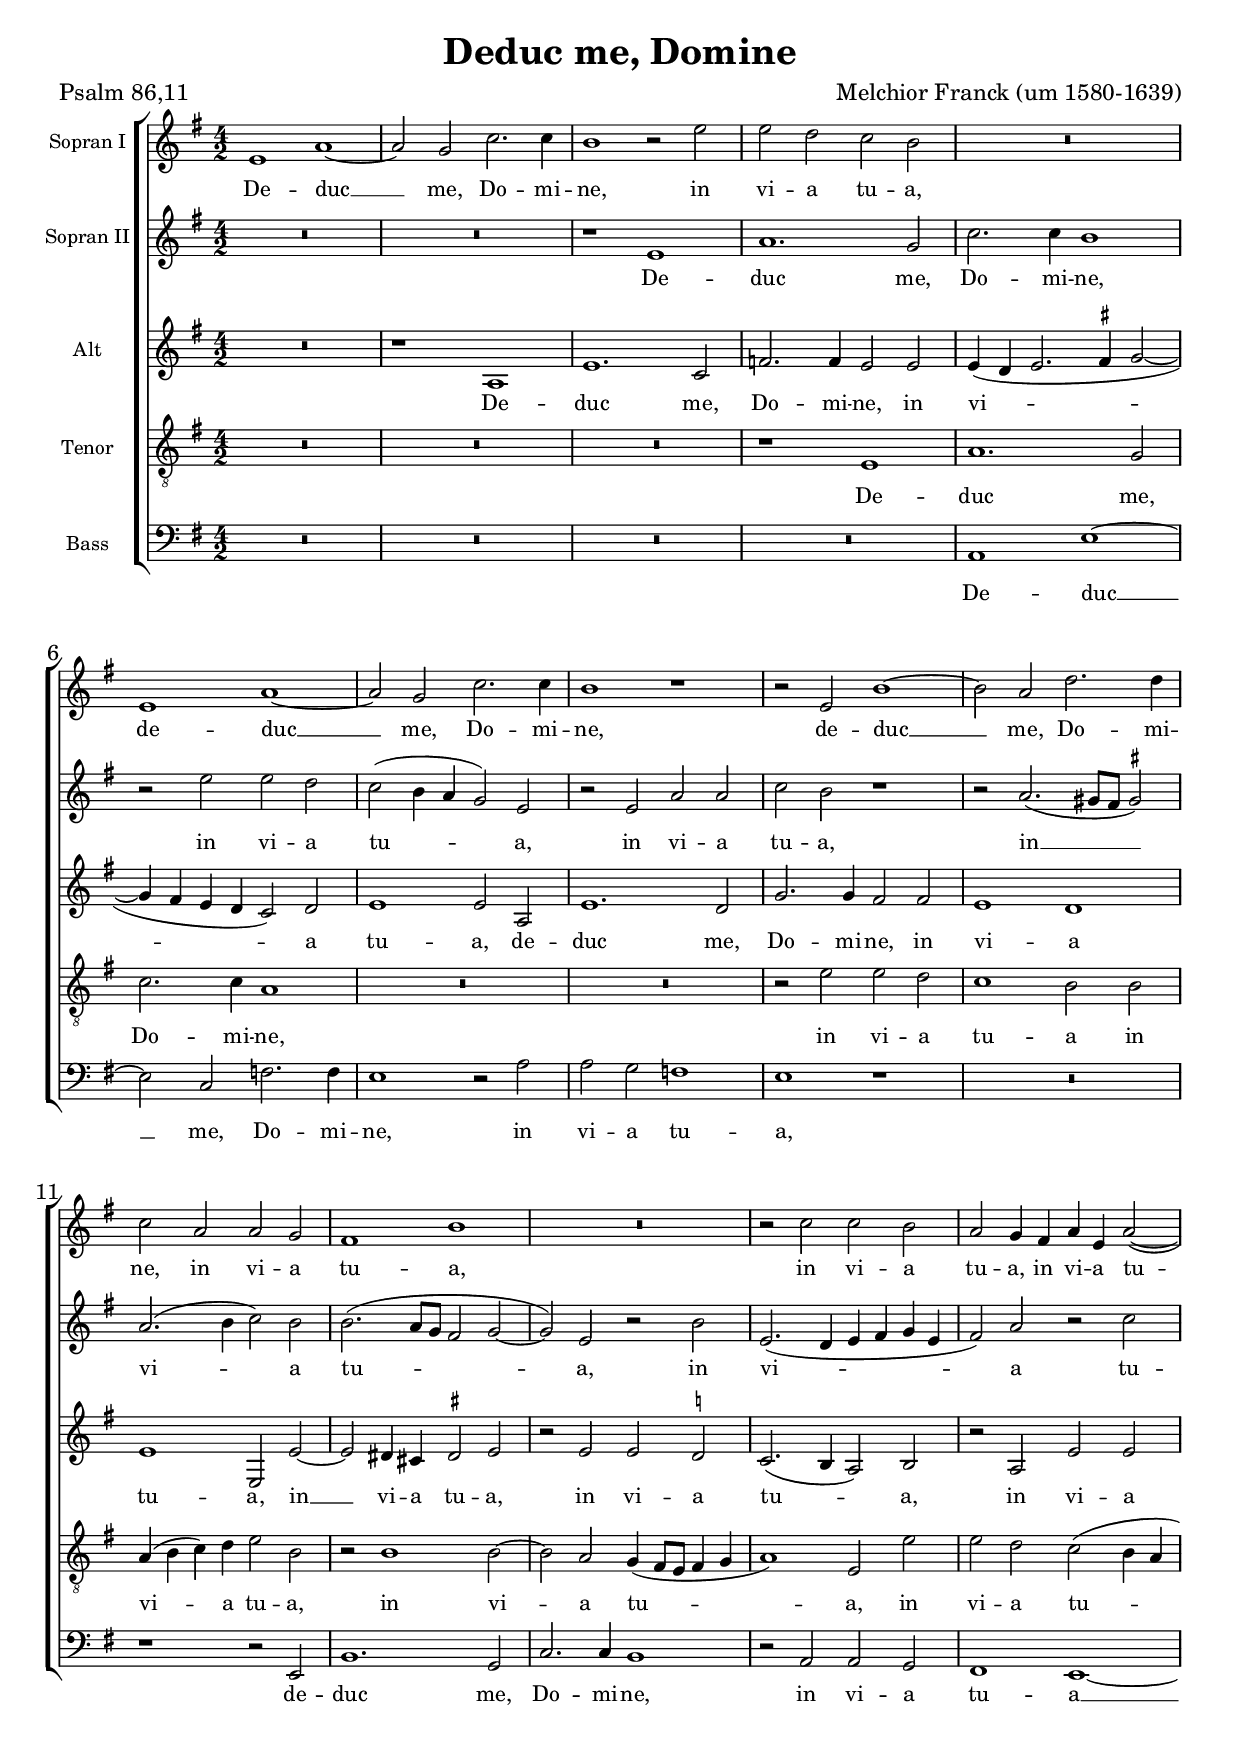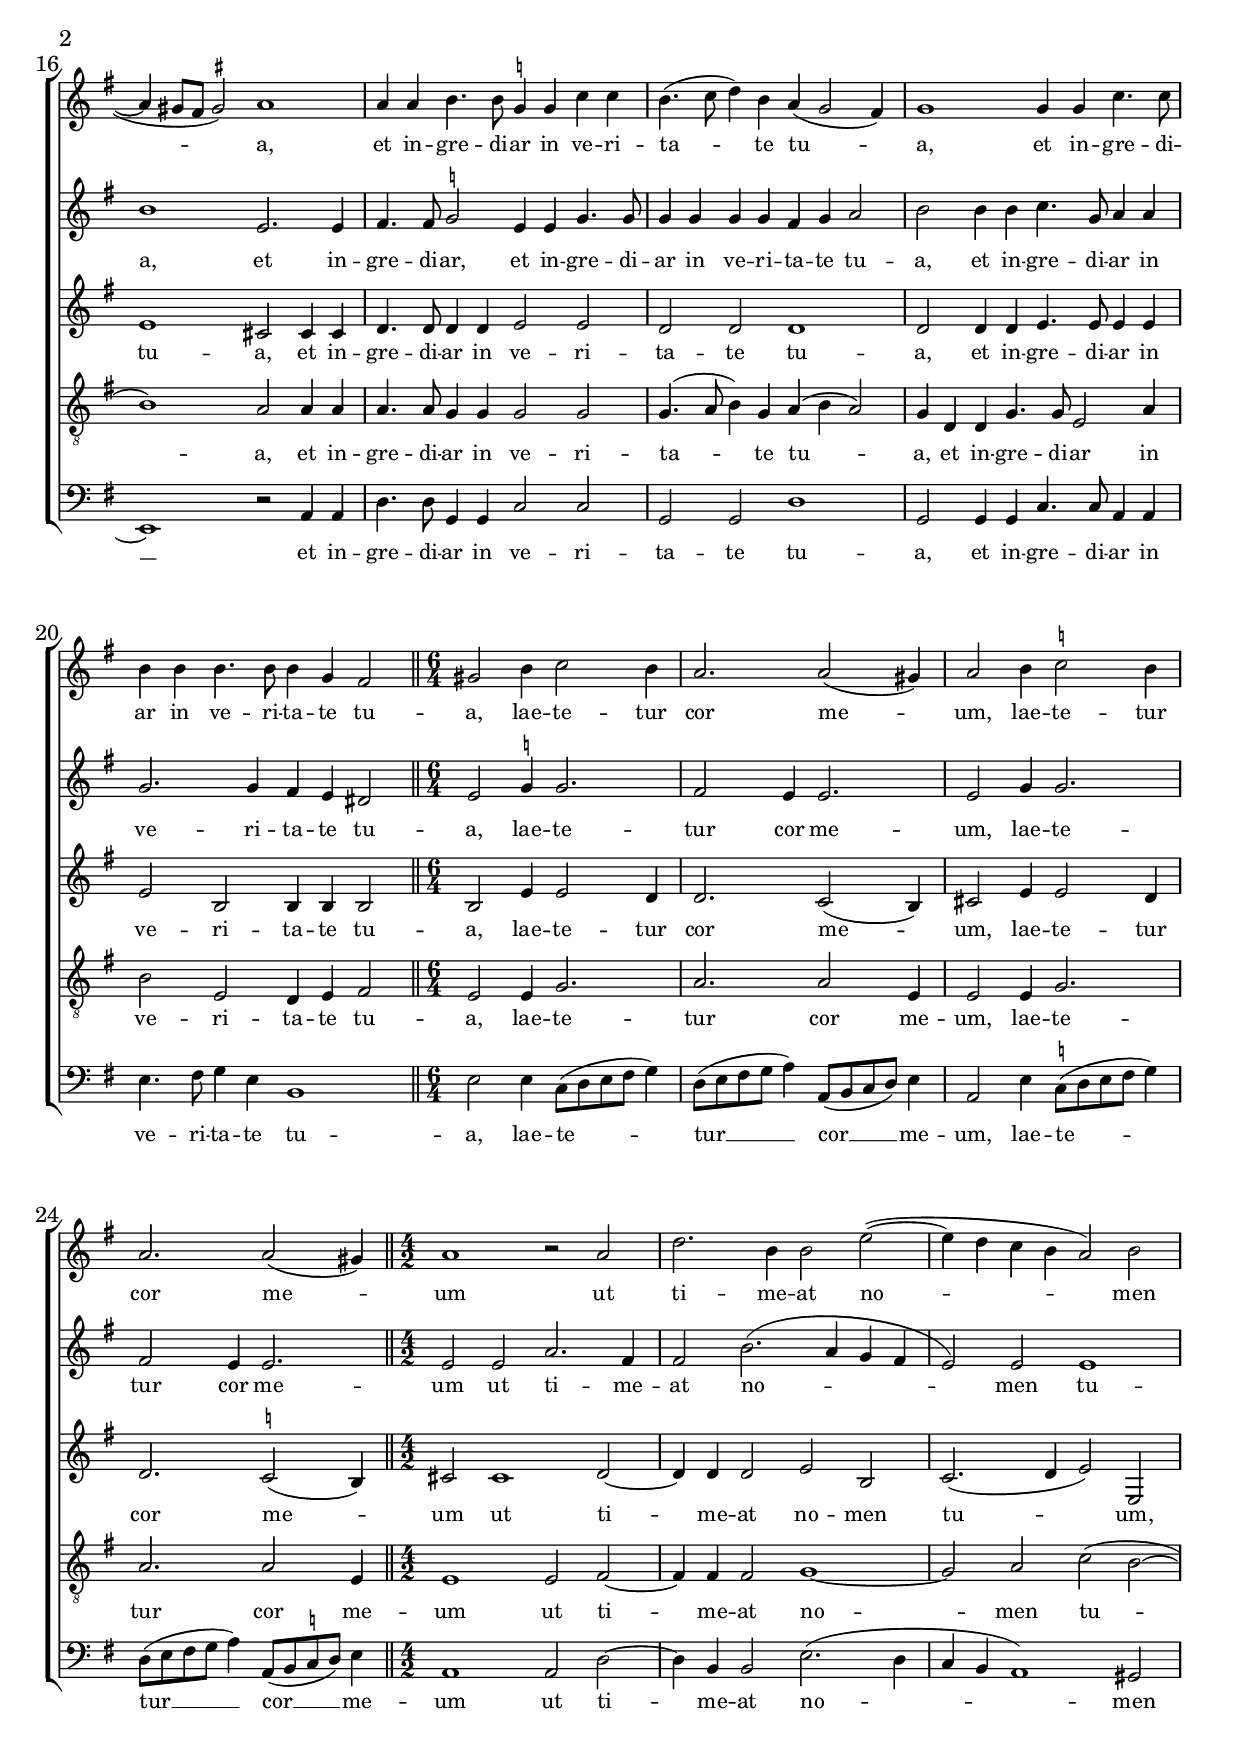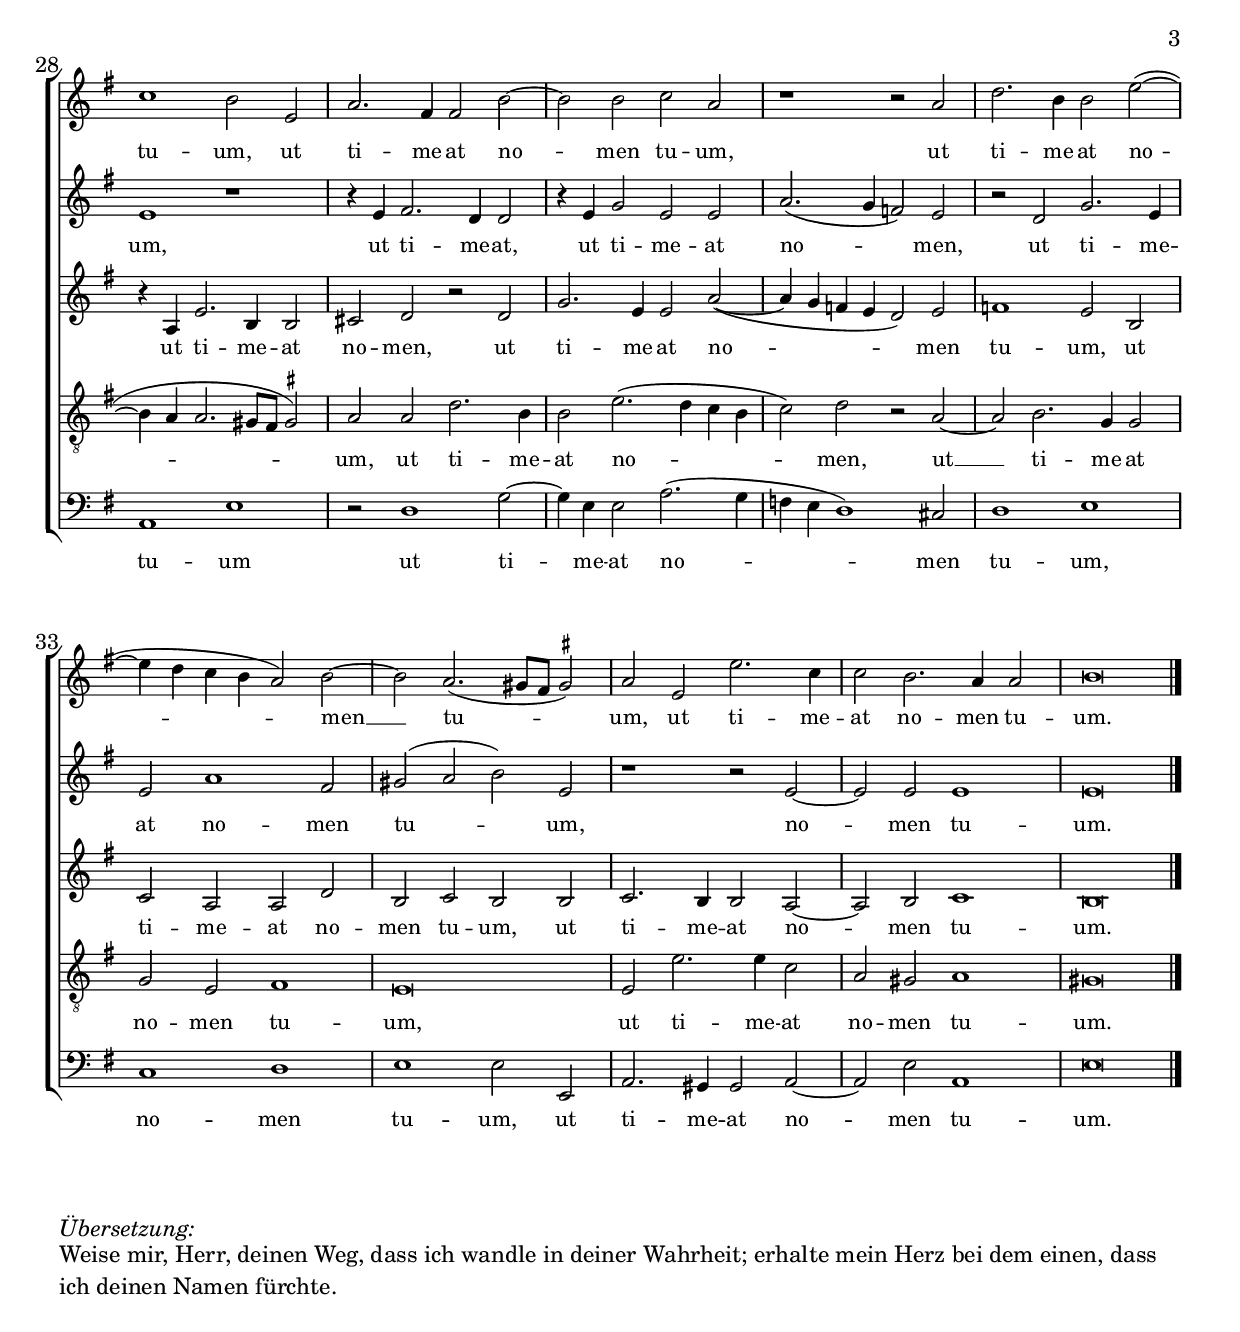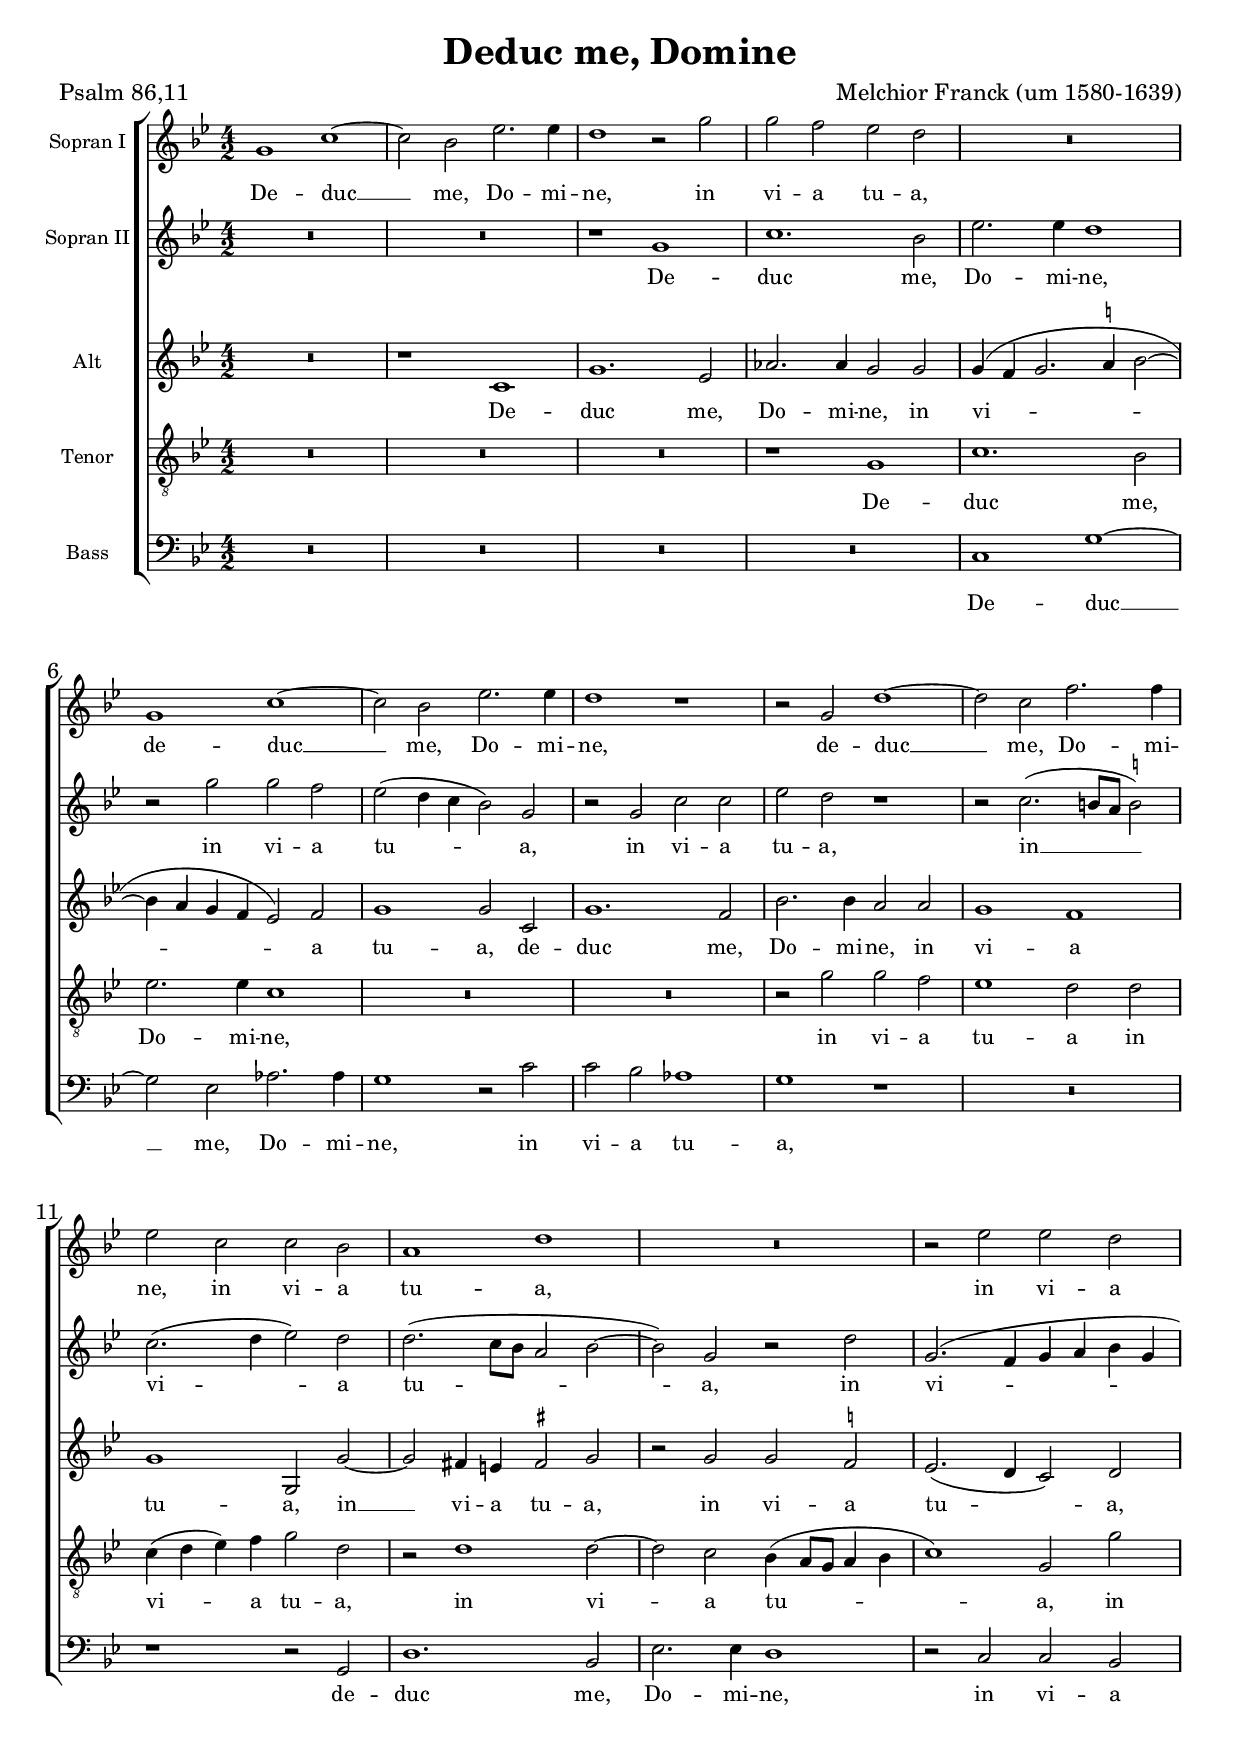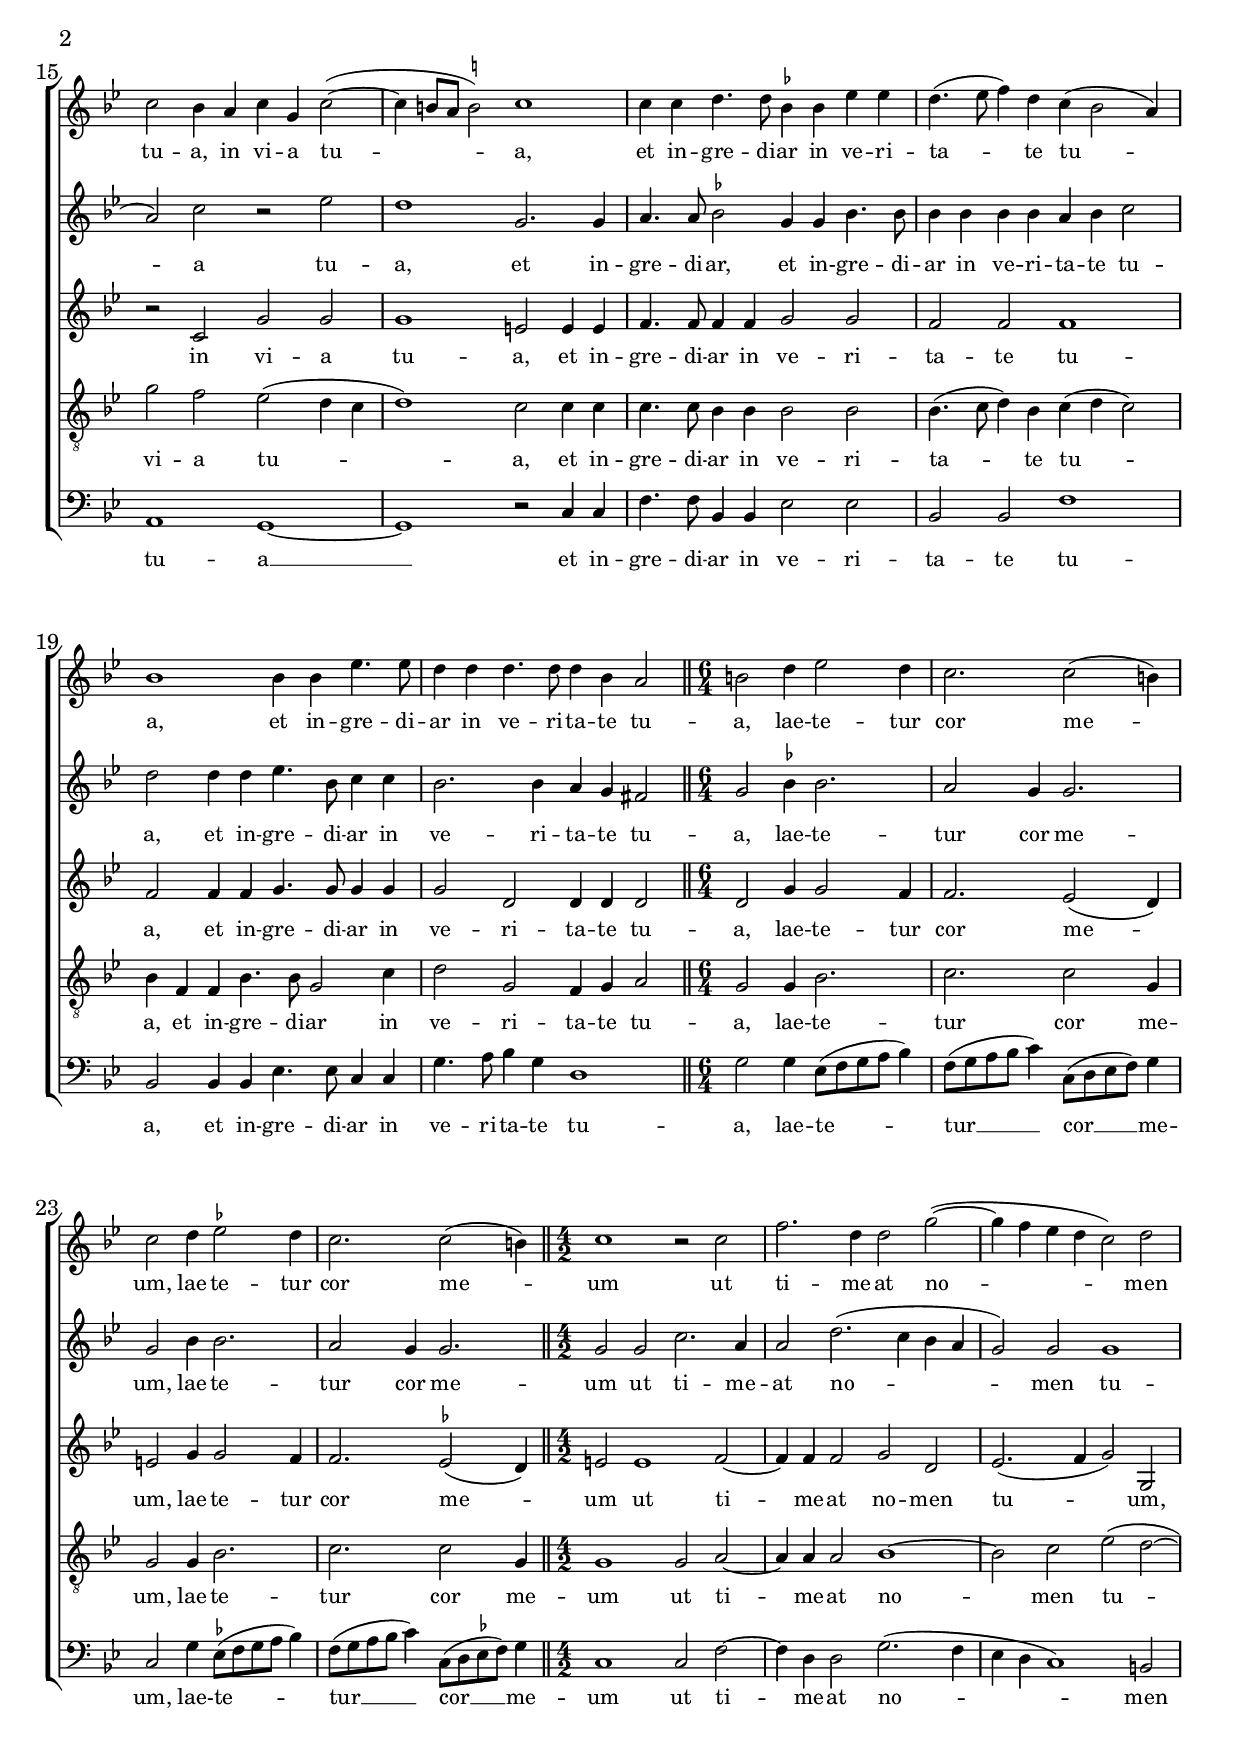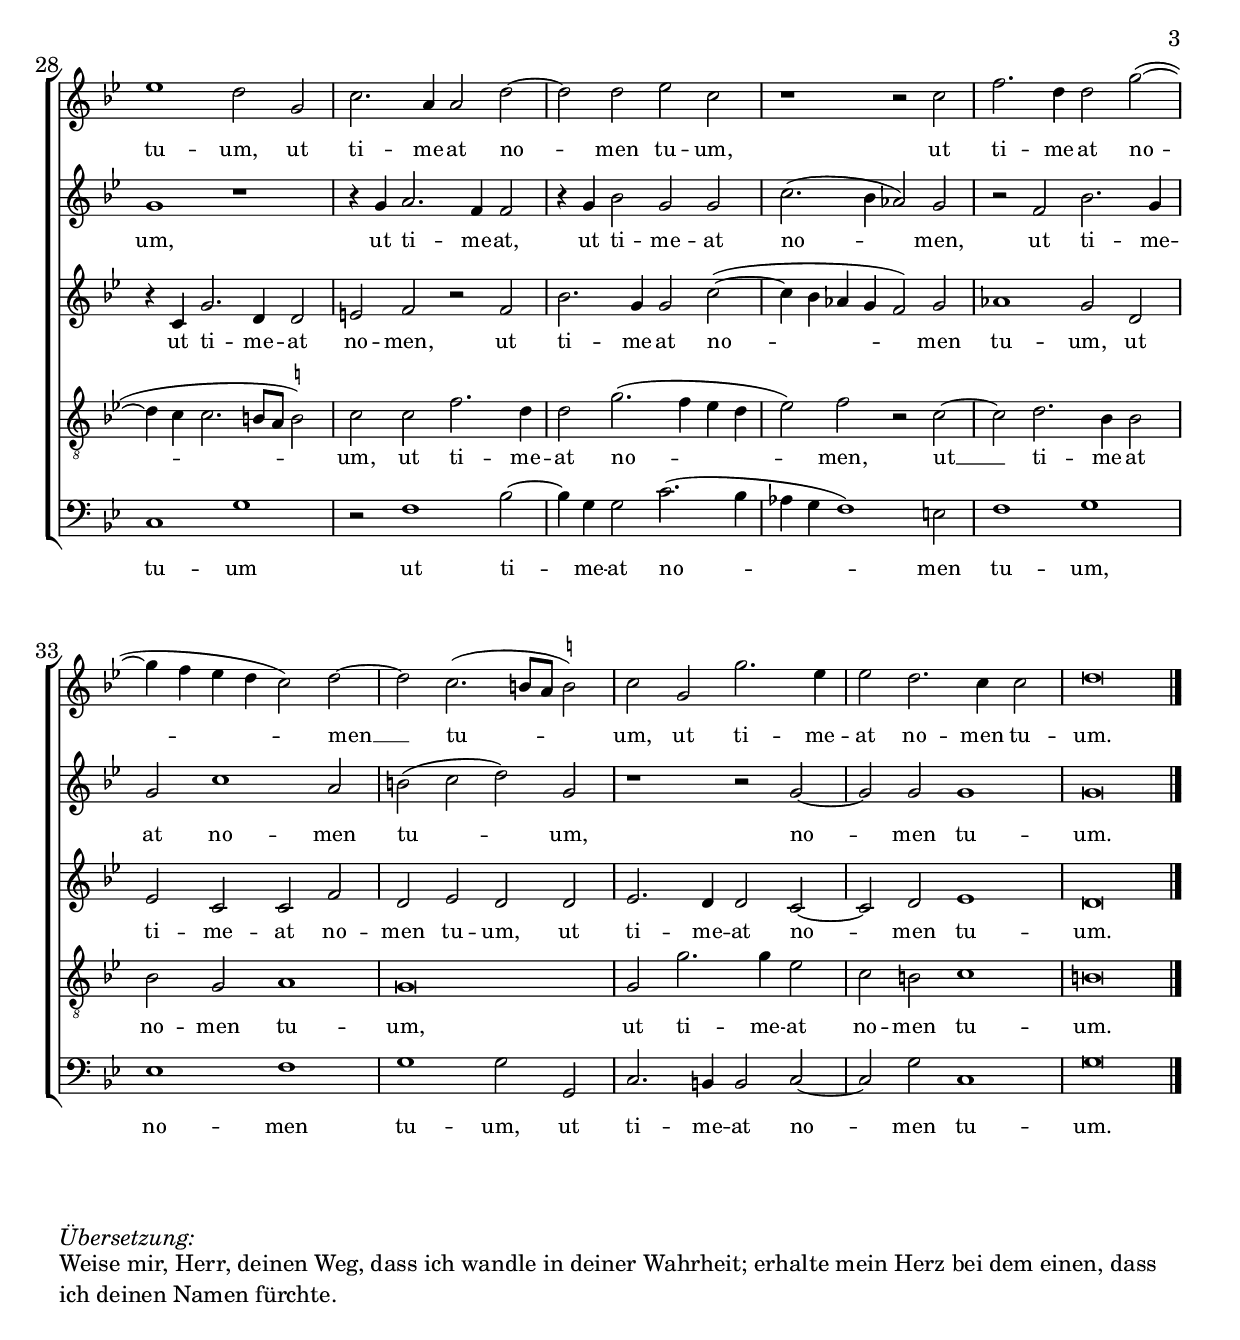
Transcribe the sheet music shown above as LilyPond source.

\version "2.22.1"

\header {
  title = "Deduc me, Domine"
  composer = "Melchior Franck (um 1580-1639)"
  poet = "Psalm 86,11"
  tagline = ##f
}

\paper {
  #(set-paper-size "a4")
}

\layout {
  #(layout-set-staff-size 17) 
  \override Score.BarNumber.font-size = #1
}

chormidi = \with {midiInstrument = "choir aahs"}

ficta = { \once \set suggestAccidentals = ##t }

\version "2.22.1"


tSopranI = \lyricmode {
  De -- duc __ me, Do -- mi -- ne, in vi -- a tu -- a,
  de -- duc __ me, Do -- mi -- ne, de -- duc __
  me, Do -- mi -- ne, in vi -- a tu -- a,
  
  in vi -- a tu -- a, in vi -- a tu -- a, et in -- gre -- di -- ar in ve -- ri --
  ta -- te tu -- a, et in -- gre -- di -- ar in ve -- ri -- ta -- te tu --
  a, lae -- te -- tur cor me -- um, lae -- te -- tur cor me --
  
  um ut ti -- me -- at no -- men tu -- um, ut
  ti -- me -- at no -- men tu -- um, ut ti -- me -- at no --
  men __ tu -- um, ut ti -- me -- at no -- men tu -- um.
}

tSopranII = \lyricmode {
  De -- duc me,
  Do -- mi -- ne, in vi -- a tu -- a, in vi -- a tu -- a,
  in __ vi -- a tu -- a, in
  
  vi -- a tu -- a, et in -- gre -- di -- ar, et in -- gre -- di --
  ar in ve -- ri -- ta -- te tu -- a, et in -- gre -- di -- ar in ve -- ri -- ta -- te tu --
  a, lae -- te -- tur cor me -- um, lae -- te -- tur cor me --
  
  um ut ti -- me -- at no -- men tu -- um,
  ut ti -- me -- at, ut ti -- me -- at no -- men, ut ti -- me --
  at no -- men tu -- um, no -- men tu -- um.
}

tAlt = \lyricmode {
  De -- duc me, Do -- mi -- ne, in
  vi -- a tu -- a, de -- duc me, Do -- mi -- ne, in
  vi -- a tu -- a, in __ vi -- a tu -- a, in vi -- a
  
  tu -- a, in vi -- a tu -- a, et in -- gre -- di -- ar in ve -- ri --
  ta -- te tu -- a, et in -- gre -- di -- ar in ve -- ri -- ta -- te tu --
  a, lae -- te -- tur cor me -- um, lae -- te -- tur cor me --
  
  um ut ti -- me -- at no -- men tu -- um, ut ti -- me -- at
  no -- men, ut ti -- me -- at no -- men tu -- um, ut
  ti -- me -- at no -- men tu -- um, ut ti -- me -- at no -- men tu -- um.
}

tTenor = \lyricmode {
  De --
  duc me, Do -- mi -- ne, in vi -- a
  tu -- a in vi -- a tu -- a, in vi -- a tu --
  
  a, in vi -- a tu -- a, et in -- gre -- di -- ar in ve -- ri --
  ta -- te tu -- a, et in -- gre -- di -- ar in ve -- ri -- ta -- te tu --
  a, lae -- te -- tur cor me -- um, lae -- te -- tur cor me --
  
  um ut ti -- me -- at no -- men tu -- 
  um, ut ti -- me -- at no -- men, ut __ ti -- me -- at
  no -- men tu -- um, ut ti -- me -- at no -- men tu -- um.
}

tBass = \lyricmode {
  %
  De -- duc __ me, Do -- mi -- ne, in vi -- a tu -- a,
  de -- duc me, Do -- mi -- ne,
  
  in vi -- a tu -- a __ et in -- gre -- di -- ar in ve -- ri --
  ta -- te tu -- a, et in -- gre -- di -- ar in ve -- ri -- ta -- te tu --
  a, lae -- te -- tur __ cor __ me -- um, lae -- te -- tur __ cor __ me --
  
  um ut ti -- me -- at no -- men tu -- um
  ut ti -- me -- at no -- men tu -- um,
  no -- men tu -- um, ut ti -- me -- at no -- men tu -- um.
}

\version "2.22.1"

global = {
  \key e \minor
  \time 4/2
  \autoBeamOff
}

Sechser = { \bar "||" \time 6/4 }
Vierer = { \bar "||" \time 4/2 }


nSopranI = \relative c' {
  \global
  e1 a~ | a2 g c2. c4 | b1 r2 e | e d c b |
  R\breve | e,1 a~ | a2 g c2. c4 | b1 r | r2 e, b'1~ |
  b2 a d2. d4 | c2 a a g | fis1 b | R\breve 
  
  r2 c c b | a g4 fis a e a2~( | a4 gis8[ fis] \ficta gis!2) a1 | a4 a b4. b8 \ficta g!4 g c c |
  b4.( c8 d4) b a( g2 fis4) | g1 g4 g c4. c8 | b4 b b4. b8 b4 g fis2 |
  \Sechser gis b4 c2 b4 | a2. a2( gis4) | a2 b4 \ficta c!2 b4 | a2. a2( gis4) |
  
  \Vierer a1 r2 a | d2. b4 b2 e~( | e4 d c b a2) b | c1 b2 e, |
  a2. fis4 fis2 b~ | b b c a | r1 r2 a | d2. b4 b2 e~( |
  e4 d c b a2) b~ | b a2.( gis8[ fis] \ficta gis!2) | a e e'2. c4 | c2 b2. a4 a2 | b\breve \bar "|."
}

nSopranII = \relative c' {
  \global
  R\breve*2 | r1 e | a1. g2 |
  c2. c4 b1 | r2 e e d | c( b4 a g2) e | r e a a | c b r1 |
  r2 a2.( gis8[ fis] \ficta gis!2) | a2.( b4 c2) b2 | b2.( a8[ g] fis2 g~ | g) e r b' |
  
  e,2.( d4 e fis g e | fis2) a r c | b1 e,2. e4 | fis4. fis8 \ficta g!2 e4 e g4. g8 |
  g4 g g g fis g a2 | b b4 b c4. g8 a4 a | g2. g4 fis e dis2 |
  \Sechser e2 \ficta g!4 g2. | fis2 e4 e2. | e2 g4 g2. | fis2 e4 e2. |
  
  \Vierer e2 e a2. fis4 | fis2 b2.( a4 g fis | e2) e e1 | e r |
  r4 e fis2. d4 d2 | r4 e g2 e e | a2.( g4 f2) e | r d g2. e4 |
  e2 a1 fis2 | gis( a b) e, | r1 r2 e~ | e e e1 | e\breve \bar "|."
}

nAlt = \relative c' {
  \global
  R\breve | r1 a | e'1. c2 | f2. f4 e2 e |
  e4( d e2. \ficta fis!4 g2~ | g4 fis e d c2) d | e1 e2 a, | e'1. d2 | g2. g4 fis2 fis |
  e1 d | e e,2 e'2~ | e dis4 cis \ficta dis!2 e | r e e \ficta d! |
  
  c2.( b4 a2) b | r a e' e | e1 cis2 cis4 cis | d4. d8 d4 d e2 e |
  d d d1 | d2 d4 d e4. e8 e4 e | e2 b b4 b b2 |
  \Sechser b2 e4 e2 d4 | d2. c2( b4) | cis2 e4 e2 d4 | d2. \ficta c!2( b4) |
  
  \Vierer cis2 cis1 d2~ | d4 d d2 e b | c2.( d4 e2) e, | r4 a e'2. b4 b2 |
  cis d r d | g2. e4 e2 a2~( | a4 g f e d2) e | f1 e2 b |
  c a a d | b c b b | c2. b4 b2 a~ | a b c1 | b\breve \bar "|."
}

nTenor = \relative c {
  \global
  R\breve*3 | r1 e |
  a1. g2 | c2. c4 a1 | R\breve*2 | r2 e' e d |
  c1 b2 b | a4( b c) d e2 b | r b1 b2~ | b a g4( fis8[ e] fis4 g |
  
  a1) e2 e' | e d c( b4 a | b1) a2 a4 a | a4. a8 g4 g g2 g |
  g4.( a8 b4) g a( b a2) | g4 d d g4. g8 e2 a4 | b2 e, d4 e fis2 |
  \Sechser e2 e4 g2. | a2. a2 e4 | e2 e4 g2. | a2. a2 e4 |
  
  \Vierer e1 e2 fis~ | fis4 fis fis2 g1~ | g2 a c( b~ | b4 a a2. gis8[ fis] \ficta gis!2) |
  a a d2. b4 | b2 e2.( d4 c b | c2) d r a~ | a b2. g4 g2 |
  g e fis1 | e\breve | e2 e'2. e4 c2 | a gis a1 | gis\breve \bar "|."
}

nBass = \relative c {
  \global
  R\breve*4 |
  a1 e'~ | e2 c f2. f4 | e1 r2 a | a g f1 | e r |
  R\breve | r1 r2 e, | b'1. g2 | c2. c4 b1 |
  
  r2 a a g | fis1 e~ | e r2 a4 a | d4. d8 g,4 g c2 c |
  g g d'1 | g,2 g4 g c4. c8 a4 a | e'4. fis8 g4 e b1 |
  \Sechser e2 e4 c8([ d e fis] g4) | d8([ e fis g] a4) a,8([ b c d]) e4 | a,2 e'4 \ficta c!8([ d e fis] g4) | d8([ e fis g] a4) a,8([ b \ficta c! d]) e4 |
  
  \Vierer a,1 a2 d~ | d4 b b2 e2.( d4 | c b a1) gis2 | a1 e' |
  r2 d1 g2~ | g4 e e2 a2.( g4 | f e d1) cis2 | d1 e |
  c d | e e2 e, | a2. gis4 gis2 a~ | a e' a,1 | e'\breve \bar "|."
}


sSopranI = 
  \new Staff  = "zSopranI"
    \with {
      instrumentName = "Sopran I"
      \chormidi
      \consists "Merge_rests_engraver"
    } 
    <<
      { 
        \new Voice = "vSopranI" {\nSopranI}
      }
      \new Lyrics \lyricsto "vSopranI" {\tSopranI}
    >>
    
sSopranII = 
  \new Staff  = "zSopranII"
    \with {
      instrumentName = "Sopran II"
      \chormidi
      \consists "Merge_rests_engraver"
    } 
    <<
      { 
        \new Voice = "vSopranII" {\nSopranII}
      }
      \new Lyrics \lyricsto "vSopranII" {\tSopranII}
    >>

sAlt = 
  \new Staff  = "zAlt"
    \with {
      instrumentName = "Alt"
      \chormidi
      \consists "Merge_rests_engraver"
    } 
    <<
      { 
        \new Voice = "vAlt" {\nAlt}
      }
      \new Lyrics \lyricsto "vAlt" {\tAlt}
    >>

sTenor = 
  \new Staff  = "zTenor"
    \with {
      instrumentName = "Tenor"
      \chormidi
      \consists "Merge_rests_engraver"
    } 
    <<
      { 
        \new Voice = "vTenor" {\clef "violin_8" \nTenor}
      }
      \new Lyrics \lyricsto "vTenor" {\tTenor}
    >>

sBass = 
  \new Staff  = "zBass"
    \with {
      instrumentName = "Bass"
      \chormidi
      \consists "Merge_rests_engraver"
    } 
    <<
      { 
        \new Voice = "vBass" {\clef bass \nBass}
      }
      \new Lyrics \lyricsto "vBass" {\tBass}
    >>
    



\book {
  \bookOutputSuffix "SSATB-original-E"
  \score {
    \new ChoirStaff <<
      \accidentalStyle Score.modern
      \sSopranI
      \sSopranII
      \sAlt
      \sTenor
      \sBass
    >>
    \layout { }
    \midi {
      \tempo 2=102
    }
  }
  \markup{\italic Übersetzung:}
  \markup{\wordwrap{Weise mir, Herr, deinen Weg, dass ich wandle in deiner Wahrheit; erhalte mein Herz bei dem einen, dass ich deinen Namen fürchte.}}
}

\book {
  \bookOutputSuffix "SSATB-transposed-G"
  \score {
    \new ChoirStaff <<
      \accidentalStyle Score.modern
      \transpose e g \sSopranI
      \transpose e g \sSopranII
      \transpose e g \sAlt
      \transpose e g \sTenor
      \transpose e g \sBass
    >>
    \layout { }
    \midi {
      \tempo 2=102
    }
  }
  \markup{\italic Übersetzung:}
  \markup{\wordwrap{Weise mir, Herr, deinen Weg, dass ich wandle in deiner Wahrheit; erhalte mein Herz bei dem einen, dass ich deinen Namen fürchte.}}
}
